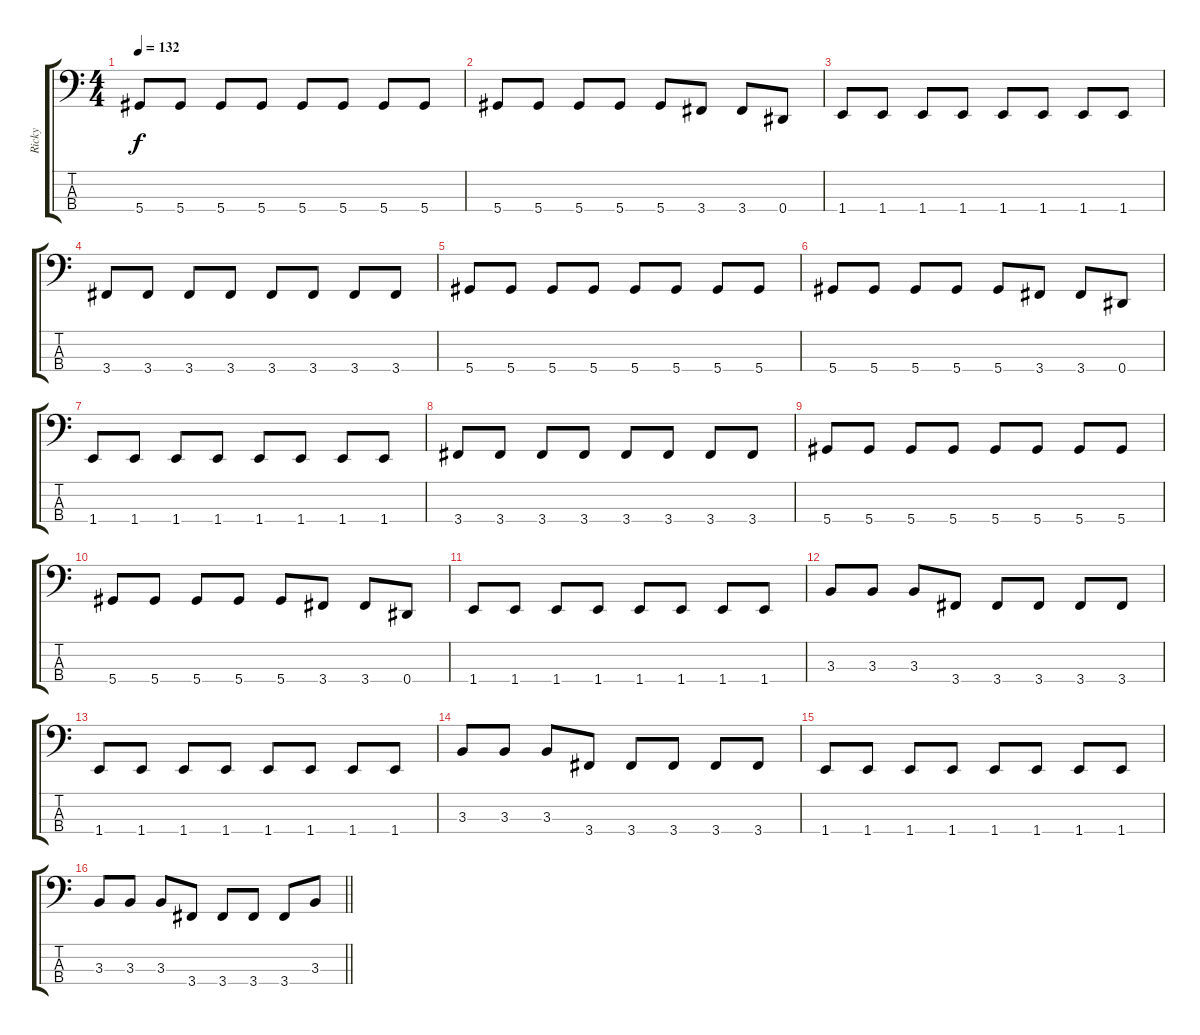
\track ("Ricky" "Ricky") {instrument electricbasspick}
\staff {score tabs}
\tuning (Gb2 Db2 Ab1 Eb1) {hide}
\ts (4 4)
\tempo 132
\clef f4
\ks c
5.4.8{dy f} 5.4.8 5.4.8 5.4.8 5.4.8 5.4.8 5.4.8 5.4.8 |
5.4.8 5.4.8 5.4.8 5.4.8 5.4.8 3.4.8 3.4.8 0.4.8 |
1.4.8 1.4.8 1.4.8 1.4.8 1.4.8 1.4.8 1.4.8 1.4.8 |
3.4.8 3.4.8 3.4.8 3.4.8 3.4.8 3.4.8 3.4.8 3.4.8 |
5.4.8 5.4.8 5.4.8 5.4.8 5.4.8 5.4.8 5.4.8 5.4.8 |
5.4.8 5.4.8 5.4.8 5.4.8 5.4.8 3.4.8 3.4.8 0.4.8 |
1.4.8 1.4.8 1.4.8 1.4.8 1.4.8 1.4.8 1.4.8 1.4.8 |
3.4.8 3.4.8 3.4.8 3.4.8 3.4.8 3.4.8 3.4.8 3.4.8 |
5.4.8 5.4.8 5.4.8 5.4.8 5.4.8 5.4.8 5.4.8 5.4.8 |
5.4.8 5.4.8 5.4.8 5.4.8 5.4.8 3.4.8 3.4.8 0.4.8 |
1.4.8 1.4.8 1.4.8 1.4.8 1.4.8 1.4.8 1.4.8 1.4.8 |
3.3.8 3.3.8 3.3.8 3.4.8 3.4.8 3.4.8 3.4.8 3.4.8 |
1.4.8 1.4.8 1.4.8 1.4.8 1.4.8 1.4.8 1.4.8 1.4.8 |
3.3.8 3.3.8 3.3.8 3.4.8 3.4.8 3.4.8 3.4.8 3.4.8 |
1.4.8 1.4.8 1.4.8 1.4.8 1.4.8 1.4.8 1.4.8 1.4.8 |
\barLineRight lightlight
3.3.8 3.3.8 3.3.8 3.4.8 3.4.8 3.4.8 3.4.8 3.3.8
